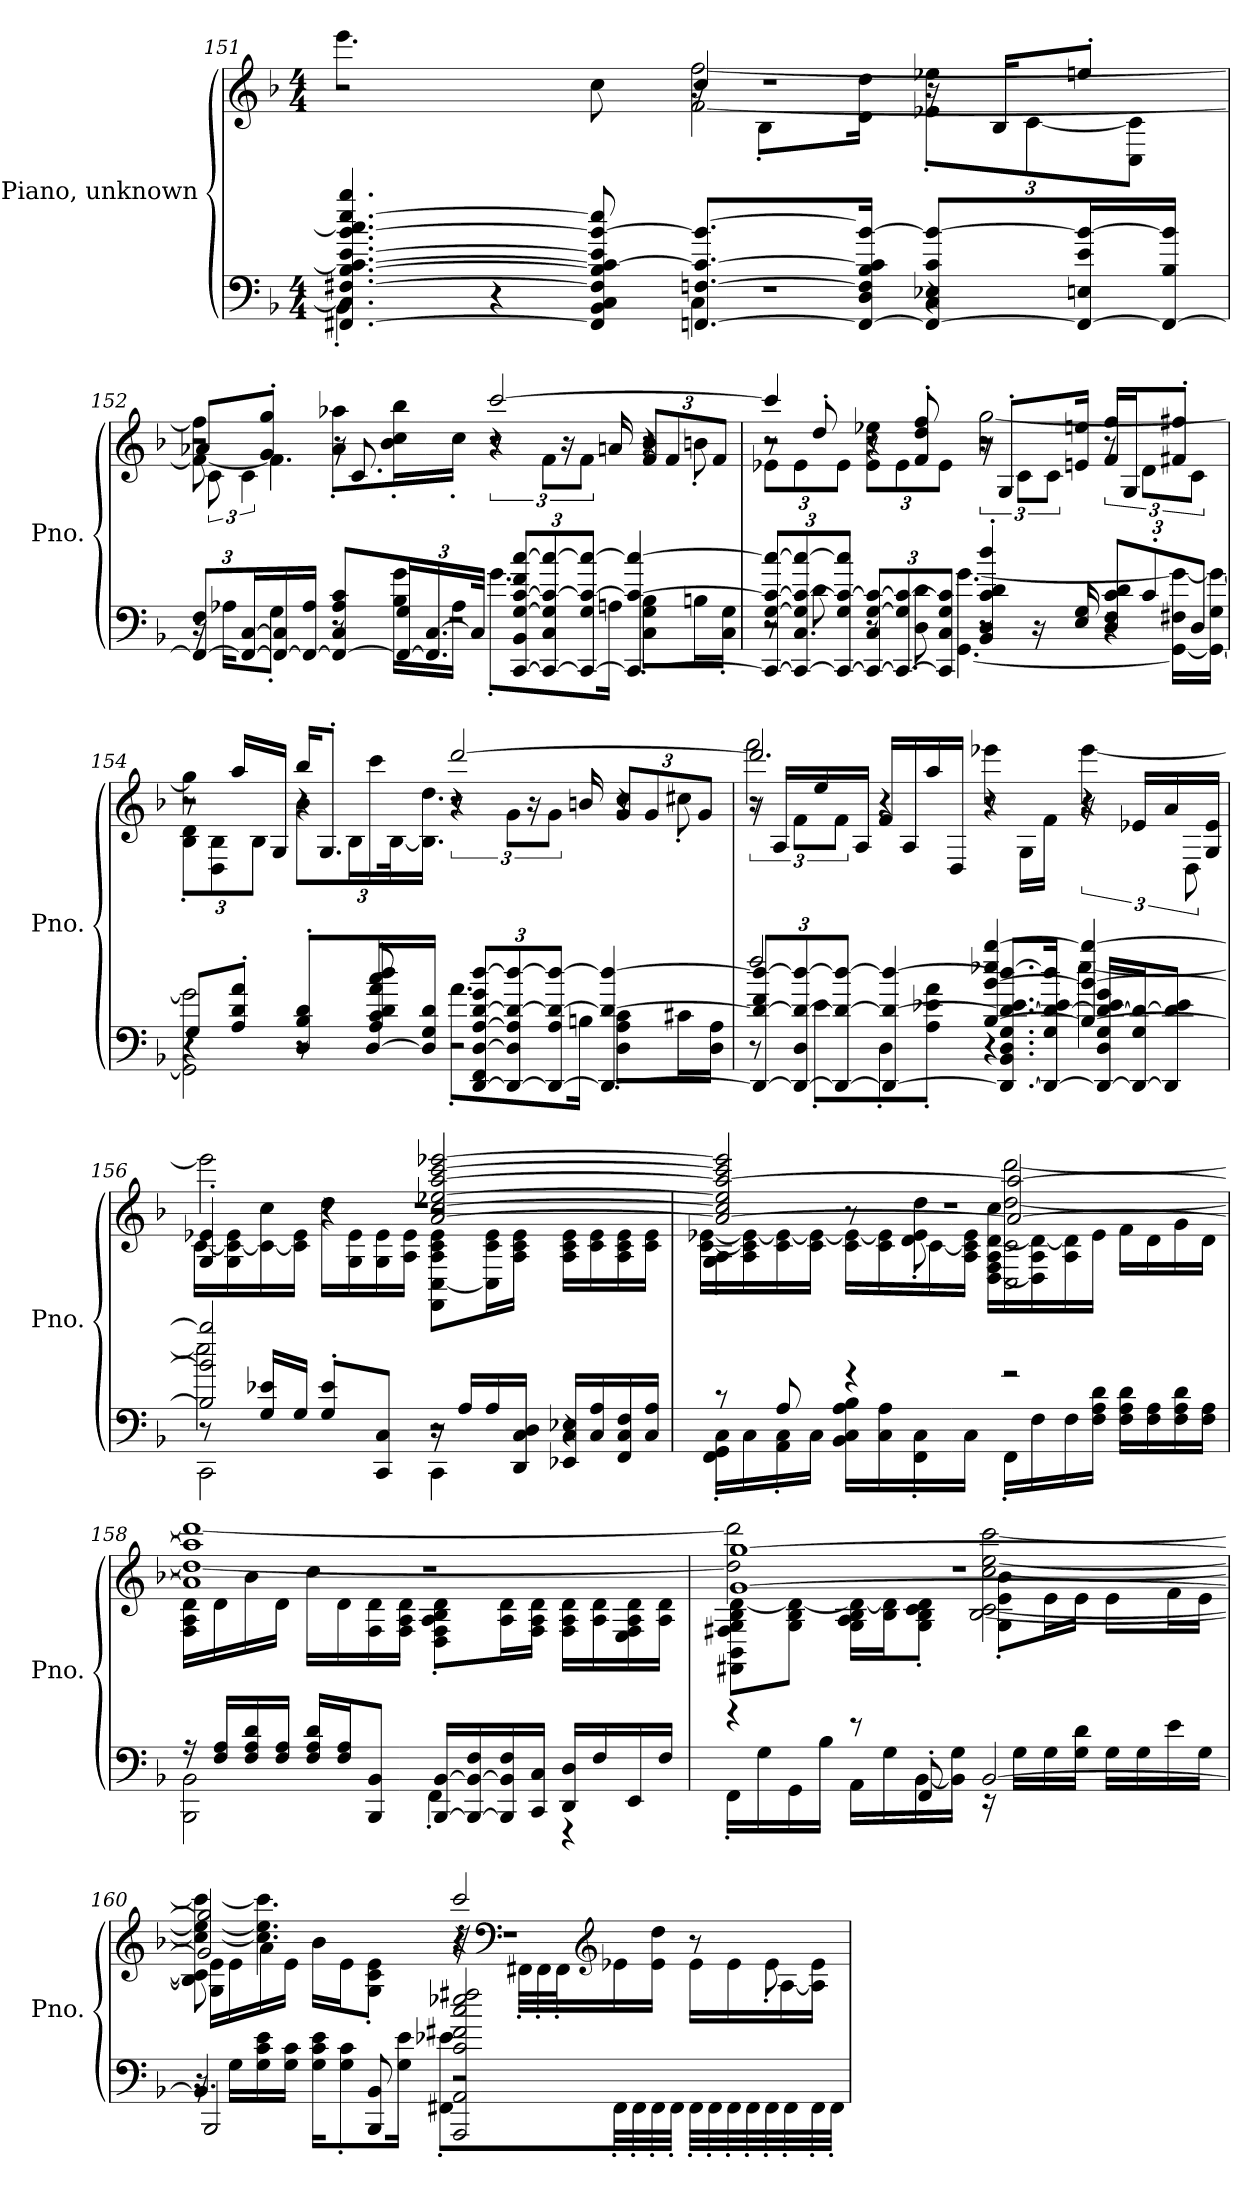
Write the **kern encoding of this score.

**kern	**kern
*part1	*part1
*staff2	*staff1
*I"Piano, unknown	*
*I'Pno.	*
!!LO:LB:g=z
*clefF4	*clefG2
*k[b-]	*k[b-]
*M4/4	*M4/4
=151	=151
*^	*^
*	*^	*	*^
*	*	*	*	*	*^
1r	4BB-'\	[4.FF#X/ 4.C/] [4.F#X/ [4.B-/ 4.c/_ [4.e/ [4.b-/ 4.cc/] [4.ee/ 4.bb-/	1r	2r	2r	4.eee\
.	4r	.	.	.	.	.
.	.	8FF#/] 8BB-/ 8C/ 8F#/] 8B-/] 8c/_ 8e/] 8b-/_ 8ee/]	.	.	.	8cc\
.	4C\	[8.FFn/ [8.Fn/ 8.c/_ 8.b-/_L	.	[2f\ [2ff\	4cc/	16r
.	.	.	.	.	.	8B-'\L
.	.	16FF/_ 16D/ 16F/] 16B-/ 16c/] 16b-/_Jk	.	.	.	16d\ 16dd\Jk
*	*	*	*	*	*	*Xbrackettup
.	4r	8FF/_ 8C/ 8E-X/ 8c/ 8b-/_L	.	.	16r	12e-X\' 12ee-X\'L
.	.	.	.	.	16B-/KL	.
.	.	.	.	.	.	[12c\
.	.	16FF/_ 16En/ 16e/ 16b-/_L	.	.	8een'/J	.
.	.	.	.	.	.	12C\ 12c\]J
.	.	16FF/_ 16B-/ 16b-/]JJ	.	.	.	.
!!LO:LB:g=z	!!	!!	!!
=152	=152	=152	=152	=152	=152	=152
*	*	*Xbrackettup	*	*	*	*brackettup
1r	16r	12FF/_ 12F/L	2r	8f\_ 8ff\]	8a-X/L	12c\
.	16A-X\KL	.	.	.	.	.
.	.	24FF/_ [24C/L	.	.	.	6c\
.	8G'\J	16FF/_ 16C/]	.	4.f\]	8g/' 8gg/'J	.
.	.	16FF/_ 16A-/JJ	.	.	.	.
.	8r	8FF/_ 8C/ 8A-/ 8c/L	.	.	16r	8a-\' 8aa-X\'L
.	.	.	.	.	8.c/	.
.	16B-\ 16g\LL	24FF/_ 24G/L	.	.	.	16b-\' 16cc\' 16bb-\'L
.	.	24.FF/] [24.C/	.	.	.	.
.	16A-\JJ	.	.	.	.	16cc'\JJ
.	.	48C/JJk]	.	.	.	.
.	8.g'\L	[12CC/ 12BB-/ [12G/ [12c/ 12f/ [12cc/L	[2ccc/	4r	8r	12r
.	.	12CC/_ 12C/ 12G/] 12c/_ 12cc/_	.	.	.	12f\L
.	.	.	.	.	16r	.
.	.	12CC/_ 12G/ 12c/_ 12cc/_J	.	.	.	12f\J
.	16An\Jk	.	.	.	16an/	.
*	*	*	*	*	*Xbrackettup	*
.	8C\' 8G\' 8B-\'L	4CC/_ 4c/_ 4cc/_	.	8r	12f/ 12b-/L	4r
.	.	.	.	.	12f/	.
.	16Bn\L	.	.	8bn'\	.	.
.	.	.	.	.	12f/J	.
.	16C\' 16G\'JJ	.	.	.	.	.
!!LO:LB:g=z	!!	!!	!!
=153	=153	=153	=153	=153	=153	=153
2r	8r	12CC/_ [12G/ 12c/_ 12cc/_L	4ccc/]	2r	8r	12e-X\L
.	.	12CC/_ 12C/ 12G/] 12c/_ 12cc/_	.	.	.	12e-\
.	8d'\	.	.	.	8dd'/	.
.	.	12CC/_ 12G/ 12c/_ 12cc/]J	.	.	.	12e-\J
.	8r	12CC/_ 12C/ [12G/ 12c/_L	4r	.	8r	12e-\ 12ee-X\L
.	.	12CC/_ 12G/] 12c/_	.	.	.	12e-\
.	8D\' 8d\'	.	.	.	8f/' 8dd/' 8ff/'	.
.	.	12CC/] 12C/ 12G/ 12c/]J	.	.	.	12e-\J
*	*	*	*	*	*	*brackettup
4BB-/' 4D/' 4c/' 4d/' 4dd/'	[4.GG\ [4.g\	8r	2r	[2gg\	16r	12r
.	.	.	.	.	8G'/L	.
.	.	.	.	.	.	12c\L
.	.	16r	.	.	.	.
.	.	.	.	.	.	12c\J
.	.	16E/ 16G/	.	.	16en/ 16een/Jk	.
4r	.	12D/ 12F/ 12c/ 12d/L	.	.	16f/ 16ff/LL	12r
.	.	.	.	.	16G/J	.
.	.	12c'/	.	.	.	12d\L
.	16GG\_ 16F#X\ 16g\_LL	.	.	.	8f#X/' 8ff#X/'J	.
.	.	12D/J	.	.	.	12c\J
.	16GG\_ 16G\ 16g\_JJ	.	.	.	.	.
!!LO:PB:g=z	!!	!!	!!
=154	=154	=154	=154	=154	=154	=154
*	*	*	*	*	*	*Xbrackettup
4r	2GG\] 2g\]	8G/L	2r	4gg\]	8r	12B-\' 12d\'L
.	.	.	.	.	.	12D\ 12B-\
.	.	8A/' 8d/' 8a/'J	.	.	16aa/LL	.
.	.	.	.	.	.	12B-\J
.	.	.	.	.	16G/JJ	.
8r	.	8D/' 8B-/' 8d/'L	.	4r	16bb-/KL	12b-\L
.	.	.	.	.	8.G'/J	.
.	.	.	.	.	.	24B-\L
8A/' 8c/' 8d/' 8a/' 8cc/' 8dd/'	.	[16D/L	.	.	.	24ccc\
.	.	.	.	.	.	[48B-\K
.	.	16D/] 16G/ 16d/JJ	.	.	.	24.B-\] 24.dd\JJ
*	*	*	*	*	*	*brackettup
2r	8.a'\L	[12DD/ 12FF/ [12D/ [12A/ [12d/ 12g/ [12dd/L	[2ddd/	4r	8r	12r
.	.	12DD/_ 12D/] 12A/] 12d/_ 12dd/_	.	.	.	12g\L
.	.	.	.	.	16r	.
.	.	12DD/_ 12A/ 12d/_ 12dd/_J	.	.	.	12g\J
.	16Bn\Jk	.	.	.	16bn/	.
*	*	*	*	*	*Xbrackettup	*
.	8D\' 8A\' 8c\'L	4DD/_ 4d/_ 4dd/_	.	8r	12g/ 12cc/L	4r
.	.	.	.	.	12g/	.
.	16c#X\L	.	.	8cc#X'\	.	.
.	.	.	.	.	12g/J	.
.	16D\ 16A\JJ	.	.	.	.	.
!!LO:LB:g=z	!!	!!	!!
=155	=155	=155	=155	=155	=155	=155
*	*	*	*	*	*	*brackettup
2ff/	8r	12DD/_ 12d/_ 12f/ 12dd/_L	2.ddd/]	2fff\	16r	12r
.	.	.	.	.	16A/LL	.
.	.	12DD/_ 12D/ 12d/_ 12dd/_	.	.	.	12f\L
.	8e'\L	.	.	.	16ee/	.
.	.	12DD/_ 12d/_ 12dd/_J	.	.	.	12f\J
.	.	.	.	.	16A/JJ	.
.	8D'\	4DD/_ 4d/_ 4dd/_	.	.	16f/LL	4r
.	.	.	.	.	16A/	.
.	8A\' 8e-X\' 8a\'J	.	.	.	16aa/	.
.	.	.	.	.	16D/JJ	.
[4B-/ [4b-/ 4ee-X/ [4bb-/	4r	8.DD/_ 8.BB-/ 8.D/ 8.G/ 8.d/_ 8.e-/ 8.dd/_L	.	4eee-X\	4r	8r
.	.	.	.	.	.	16G\LL
.	.	16DD/_ 16G/ 16d/_ 16e-/ 16dd/]Jk	.	.	.	16f\JJ
4B-/_ 4b-/_ 4bb-/_	[4ee-\	16DD/_ 16D/ 16G/ 16d/_ 16e-/ 16g/LL	4r	[4eee-\	16r	6r
.	.	16DD/_ 16G/ 16d/_J	.	.	16e-X/LL	.
.	.	8DD/] 8d/] 8e-/J	.	.	16a/	.
.	.	.	.	.	.	12D\
.	.	.	.	.	16G/ 16e-/JJ	.
!!LO:LB:g=z	!!	!!	!!
=156	=156	=156	=156	=156	=156	=156
*	*	*^	*	*	*	*
2B-/] 2b-/] 2bb-/]	2ee-\]	8r	2CC\	1r	2eee-\]	4G/' 4e-X/'	[16c\LL
.	.	.	.	.	.	.	16G\ 16c\_ 16e-\
.	.	16G/ 16e-X/LL	.	.	.	.	16c\_ 16cc\
.	.	16G/JJ	.	.	.	.	16c\] 16e-\JJ
.	.	8G/' 8e-/'L	.	.	.	4r	16dd\LL
.	.	.	.	.	.	.	16G\ 16e-\
.	.	8CC/ 8C/J	.	.	.	.	16G\ 16e-\
.	.	.	.	.	.	.	16A\ 16e-\JJ
2r	2r	16r	4CC\	.	2r	[2a/ [2cc/ [2ee-X/ [2aa/ [2ccc/ [2eee-X/	8FF\ [8C\ 8A\ 8c\ 8e-\L
.	.	16A/LL	.	.	.	.	.
.	.	16A/	.	.	.	.	16C\] 16c\ 16e-\L
.	.	16DD/ 16C/ 16D/JJ	.	.	.	.	16A\ 16c\ 16e-\JJ
.	.	16EE-X/ 16C/ 16E-X/LL	4r	.	.	.	16A\ 16c\ 16e-\LL
.	.	16C/ 16A/	.	.	.	.	16c\ 16e-\
.	.	16FF/ 16C/ 16F/	.	.	.	.	16A\ 16c\ 16e-\
.	.	16C/ 16A/JJ	.	.	.	.	16c\ 16e-\JJ
*	*v	*v	*v	*	*	*	*
!!LO:LB:g=z	!!	!!	!!
=157	=157	=157	=157	=157	=157
8r	16FF\' 16GG\' 16C\'LL	1r	4G\' 4A\'	2a/_ 2cc/] 2ee-/] 2aa/_ 2ccc/] 2eee-/]	[16c\ [16e-X\LL
.	16C\	.	.	.	16A\ 16c\] 16e-\_
8A/	16AA\' 16C\'	.	.	.	16c\ 16e-\_
.	16C\JJ	.	.	.	16c\ 16e-\_JJ
4r	16BB-\ 16C\ 16A\ 16B-\LL	.	8r	.	16c\ 16e-\_LL
.	16C\ 16A\	.	.	.	16c\ 16e-\]
.	16FF\' 16C\'	.	8d\' 8e-\' 8dd\'	.	[16c\
.	16C\JJ	.	.	.	16A\ 16c\] 16e-\JJ
2r	16FF'\LL	.	2C\ 2c\ [2dd\ [2ddd\	2a/_ 2aa/_	[16D\ 16F\ 16A\ [16d\ 16cc\LL
.	16F\	.	.	.	16D\] 16A\ 16d\_
.	16F\	.	.	.	16A\ 16d\]
.	16F\ 16A\ 16d\JJ	.	.	.	16e-\JJ
.	16F\ 16A\ 16d\LL	.	.	.	16f\LL
.	16F\ 16A\	.	.	.	16d\
.	16F\ 16A\ 16d\	.	.	.	16g\
.	16F\ 16A\JJ	.	.	.	16d\JJ
!!LO:LB:g=z	!!	!!	!!
=158	=158	=158	=158	=158	=158
16r	2BBB-\ 2BB-\	1r	1dd_ 1ddd_	1a] 1aa]	16F\ 16A\ 16d\LL
16F/ 16A/LL	.	.	.	.	16d\
16F/ 16A/ 16d/	.	.	.	.	16b-\
16F/ 16A/JJ	.	.	.	.	16d\JJ
16F/ 16A/ 16d/LL	.	.	.	.	16cc\LL
16F/ 16A/J	.	.	.	.	16d\
8BBB-/ 8BB-/J	.	.	.	.	16F\ 16d\
.	.	.	.	.	16F\ 16A\ 16d\JJ
[16BBB-/ [16BB-/LL	4FF'\	.	.	.	8D\' 8F\' 8A\' 8B-\' 8d\'L
16BBB-/_ 16BB-/_ 16F/	.	.	.	.	.
16BBB-/] 16BB-/] 16F/	.	.	.	.	16A\ 16d\L
16CC/ 16C/JJ	.	.	.	.	16F\ 16A\ 16d\JJ
16DD/ 16D/LL	4r	.	.	.	16F\ 16A\ 16d\LL
16F/	.	.	.	.	16A\ 16d\
16EE/	.	.	.	.	16E\ 16F\ 16A\ 16d\
16F/JJ	.	.	.	.	16A\ 16d\JJ
=159	=159	=159	=159	=159	=159
4r	16FF'\LL	1r	2dd\] 2ddd\]	[1g [1gg	8FF#X\ 8BB-\ 8F#X\ 8G\ 8B-\ [8d\L
.	16G\	.	.	.	.
.	16GG\	.	.	.	8G\ 8B-\ 8d\_J
.	16B-\JJ	.	.	.	.
8r	16AA\LL	.	.	.	16G\ 16A\ 16B-\ 16d\_LL
.	16G\	.	.	.	16B-\ 16d\]J
8FF'/	[16BB-\	.	.	.	8G\' 8B-\' 8c\' 8d\'J
.	16BB-\] 16G\JJ	.	.	.	.
[2BB-/	16r	.	[2B-\ [2c\ [2cc\ [2ee\ [2ccc\	.	8G\' 8e\' 8b-\'L
.	16G\LL	.	.	.	.
.	16G\	.	.	.	16e\L
.	16G\ 16d\JJ	.	.	.	16e\JJ
.	16G\LL	.	.	.	8e\L
.	16G\	.	.	.	.
.	16e\	.	.	.	16f\L
.	16G\JJ	.	.	.	16e\JJ
!!LO:LB:g=z	!!	!!	!!
=160	=160	=160	=160	=160	=160
*	*^	*	*	*	*
4.BB-/]	16r	2BBB-/	1r	8B-\] 8c\] 8cc\_ 8ee\_ 8ccc\_	2g/] 2gg/]	16G\ 16e\LL
.	16G\LL	.	.	.	.	16e\
.	16G\ 16c\ 16e\	.	.	4.cc\] 4.ee\] 4.ccc\]	.	16a\
.	16G\ 16c\JJ	.	.	.	.	16e\JJ
.	16G\ 16c\ 16e\KL	.	.	.	.	16b-\LL
.	8G\' 8c\'	.	.	.	.	16e\J
8BBB-/ 8BB-/	.	.	.	.	.	8G\' 8c\' 8e\'J
.	16G\ 16e\Jk	.	.	.	.	.
2AAA/ 2AA/ 2c/ 2f#X/ 2cc/ 2ee-X/ 2ff#X/	8FF#X\' 8e-X\'L	2r	.	4r	2ccc/	32r
*	*	*	*clefF4	*	*	*
.	.	.	.	.	.	32FF#X'\LLL
.	.	.	.	.	.	32FF#'\
.	.	.	.	.	.	32FF#'\J
*	*	*	*clefG2	*	*	*
.	32FF#'\LL	.	.	.	.	16e-X\
.	32FF#'\	.	.	.	.	.
.	32FF#'\	.	.	.	.	16e-\ 16dd\JJ
.	32FF#'\JJJ	.	.	.	.	.
.	32FF#'\LLL	.	.	8r	.	16e-\LL
.	32FF#'\	.	.	.	.	.
.	32FF#'\	.	.	.	.	16e-\
.	32FF#'\	.	.	.	.	.
.	32FF#'\	.	.	8e-'\	.	[16A\
.	32FF#'\	.	.	.	.	.
.	32FF#'\	.	.	.	.	16A\] 16e-\JJ
.	32FF#'\JJJ	.	.	.	.	.
*v	*v	*v	*	*	*	*
*	*v	*v	*v	*v
=	=
*-	*-
